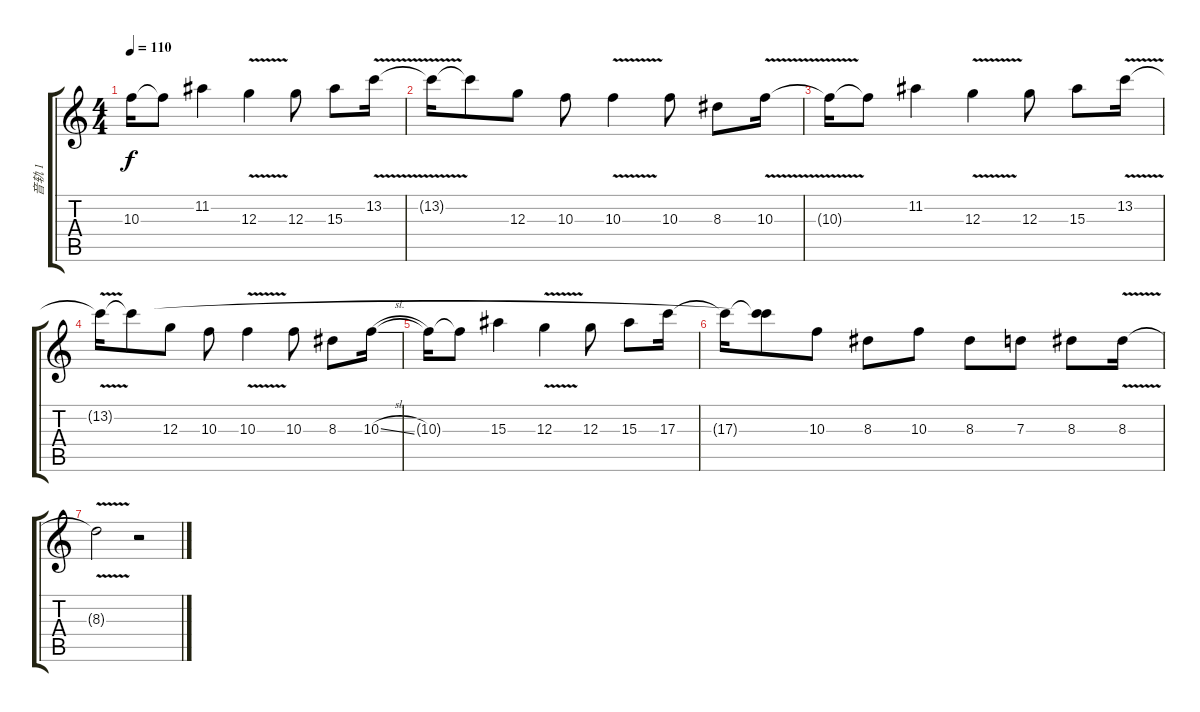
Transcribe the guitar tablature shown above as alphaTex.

\track ("音轨 1" "音轨 1") {instrument distortionguitar}
\staff {score tabs}
\tuning (E4 B3 G3 D3 A2 E2) {hide}
\ts (4 4)
\tempo 110
\clef g2
\ks c
10.3{t}.16{dy f} 10.3{t}.8 11.2.4{txt ""} 12.3{v}.4 12.3.8 15.3.8 13.2{v}.16 |
13.2{t}.16 13.2{t}.8 12.3.8 10.3.8 10.3{v}.4 10.3.8 8.3.8 10.3{v}.16 |
10.3{t}.16 10.3{t}.8 11.2.4 12.3{v}.4 12.3.8 15.3.8 13.2{v}.16 |
13.2{t}.16 13.2{t}.8 12.3.8 10.3.8 10.3{v}.4 10.3.8 8.3.8 10.3{sl}.16 |
10.3{t}.16 10.3{t}.8 15.3.4 12.3{v}.4 12.3.8 15.3.8 17.3.16 |
17.3{t}.16 (13.2{t} 17.3{t}).8 10.3.8 8.3.8 10.3.8 8.3.8 7.3.8 8.3.8 8.3{v}.16 |
8.3{t}.2 r.2
